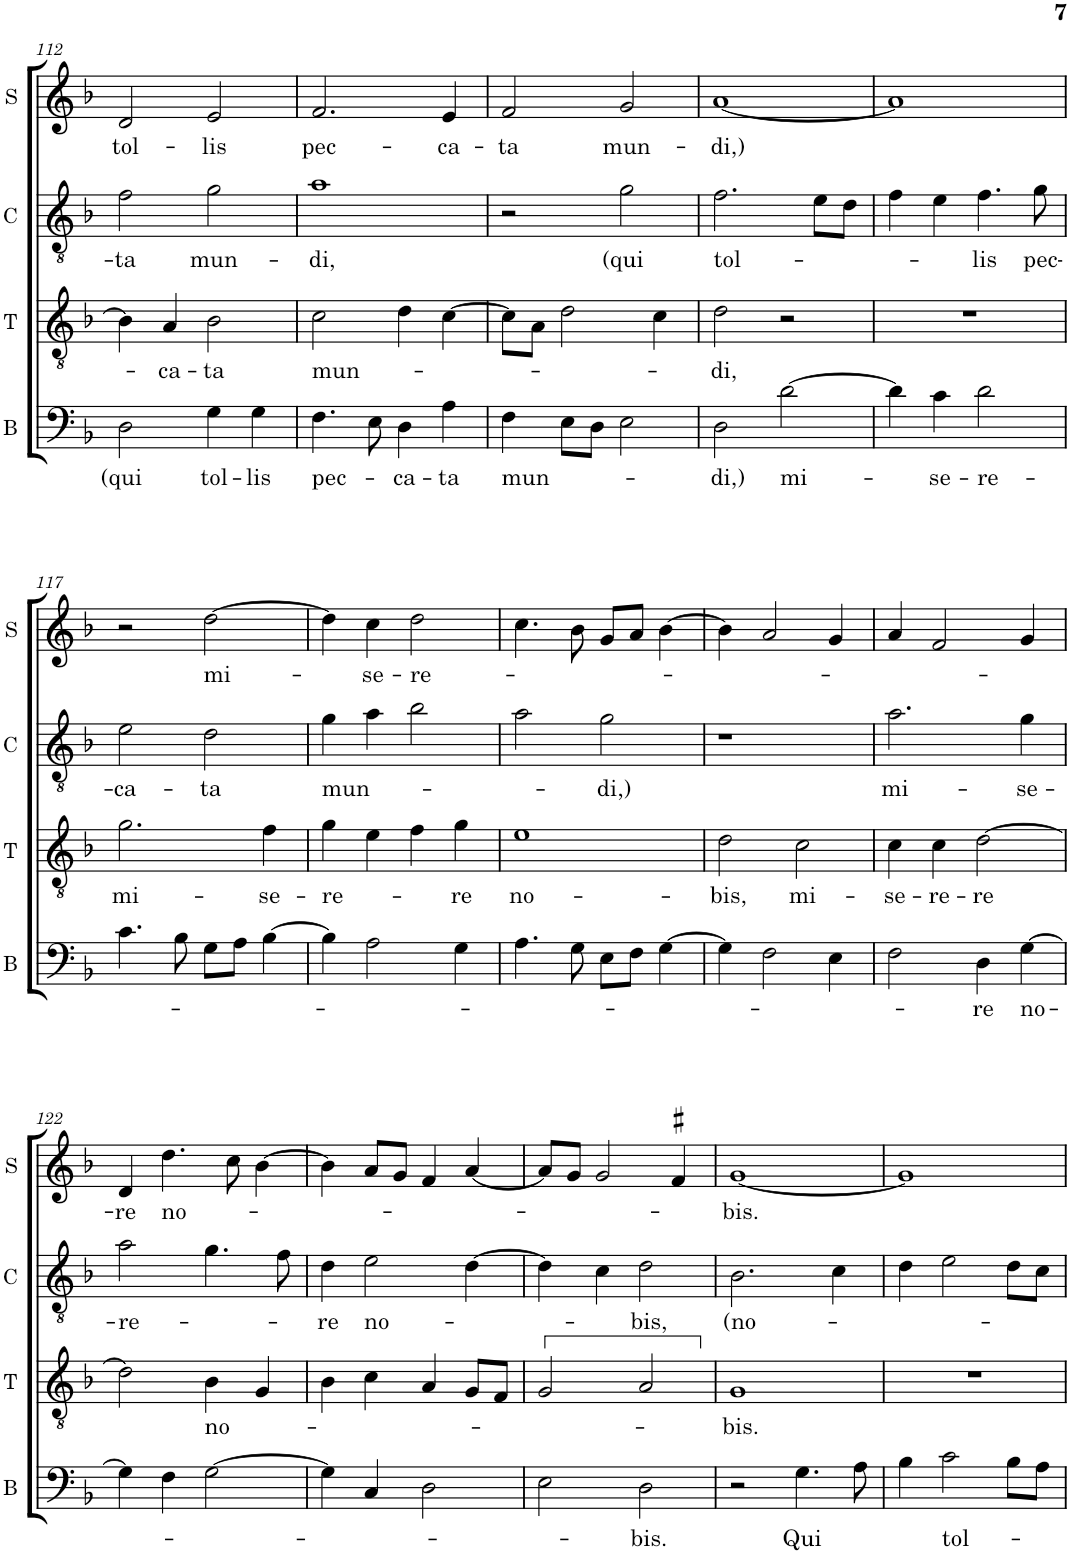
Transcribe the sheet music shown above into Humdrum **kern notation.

**kern	**text	**kern	**text	**kern	**text	**kern	**text
*part4	*part4	*part3	*part3	*part2	*part2	*part1	*part1
*staff4	*staff4	*staff3	*staff3	*staff2	*staff2	*staff1	*staff1
*I"B	*	*I"T	*	*I"C	*	*I"S	*
*I'B	*	*I'T	*	*I'C	*	*I'S	*
!!LO:PB:g=z
*clefF4	*	*clefGv2	*	*clefGv2	*	*clefG2	*
*	*	*	*	*Trd4c7	*	*	*
*k[b-]	*	*k[b-]	*	*k[b-]	*	*k[b-]	*
*M2/2	*	*M2/2	*	*M2/2	*	*M2/2	*
*met(c|)	*	*met(c|)	*	*met(c|)	*	*met(c|)	*
=112	=112	=112	=112	=112	=112	=112	=112
!	!LO:LY:b	!	!	!	!LO:LY:b	!	!LO:LY:b
2D\	(qui	4B-\]	.	2f\	-ta	2d/	tol-
!	!	!	!LO:LY:b	!	!	!	!
.	.	4A/	-ca-	.	.	.	.
!	!LO:LY:b	!	!LO:LY:b	!	!LO:LY:b	!	!LO:LY:b
4G\	tol-	2B-\	-ta	2g\	mun-	2e/	-lis
!	!LO:LY:b	!	!	!	!	!	!
4G\	-lis	.	.	.	.	.	.
=113	=113	=113	=113	=113	=113	=113	=113
!	!LO:LY:b	!	!LO:LY:b	!	!LO:LY:b	!	!LO:LY:b
4.F\	pec-	2c\	mun-	1a	-di,	2.f/	pec-
8E\	.	.	.	.	.	.	.
!	!LO:LY:b	!	!	!	!	!	!
4D\	-ca-	4d\	.	.	.	.	.
!	!LO:LY:b	!	!	!	!	!	!LO:LY:b
4A\	-ta	[4c\	.	.	.	4e/	-ca-
=114	=114	=114	=114	=114	=114	=114	=114
!	!LO:LY:b	!	!	!	!	!	!LO:LY:b
4F\	mun-	8c\L]	.	2r	.	2f/	-ta
.	.	8A\J	.	.	.	.	.
8E\L	.	2d\	.	.	.	.	.
8D\J	.	.	.	.	.	.	.
!	!	!	!	!	!LO:LY:b	!	!LO:LY:b
2E\	.	.	.	2g\	(qui	2g/	mun-
.	.	4c\	.	.	.	.	.
=115	=115	=115	=115	=115	=115	=115	=115
!	!LO:LY:b	!	!LO:LY:b	!	!LO:LY:b	!	!LO:LY:b
2D\	-di,)	2d\	-di,	2.f\	tol-	[1a	-di,)
!	!LO:LY:b	!	!	!	!	!	!
[2d\	mi-	2r	.	.	.	.	.
.	.	.	.	8e\L	.	.	.
.	.	.	.	8d\J	.	.	.
=116	=116	=116	=116	=116	=116	=116	=116
4d\]	.	1r	.	4f\	.	1a]	.
!	!LO:LY:b	!	!	!	!	!	!
4c\	-se-	.	.	4e\	.	.	.
!	!LO:LY:b	!	!	!	!LO:LY:b	!	!
2d\	-re-	.	.	4.f\	-lis	.	.
!	!	!	!	!	!LO:LY:b	!	!
.	.	.	.	8g\	pec-	.	.
!!LO:LB:g=z
=117	=117	=117	=117	=117	=117	=117	=117
!	!	!	!LO:LY:b	!	!LO:LY:b	!	!
4.c\	.	2.g\	mi-	2e\	-ca-	2r	.
8B-\	.	.	.	.	.	.	.
!	!	!	!	!	!LO:LY:b	!	!LO:LY:b
8G\L	.	.	.	2d\	-ta	[2dd\	mi-
8A\J	.	.	.	.	.	.	.
!	!	!	!LO:LY:b	!	!	!	!
[4B-\	.	4f\	-se-	.	.	.	.
=118	=118	=118	=118	=118	=118	=118	=118
!	!	!	!LO:LY:b	!	!LO:LY:b	!	!
4B-\]	.	4g\	-re-	4g\	mun-	4dd\]	.
!	!	!	!	!	!	!	!LO:LY:b
2A\	.	4e\	.	4a\	.	4cc\	-se-
!	!	!	!	!	!	!	!LO:LY:b
.	.	4f\	.	2b-\	.	2dd\	-re-
!	!	!	!LO:LY:b	!	!	!	!
4G\	.	4g\	-re	.	.	.	.
=119	=119	=119	=119	=119	=119	=119	=119
!	!	!	!LO:LY:b	!	!	!	!
4.A\	.	1e	no-	2a\	.	4.cc\	.
8G\	.	.	.	.	.	8b-\	.
!	!	!	!	!	!LO:LY:b	!	!
8E\L	.	.	.	2g\	-di,)	8g/L	.
8F\J	.	.	.	.	.	8a/J	.
[4G\	.	.	.	.	.	[4b-\	.
=120	=120	=120	=120	=120	=120	=120	=120
!	!	!	!LO:LY:b	!	!	!	!
4G\]	.	2d\	-bis,	1r	.	4b-\]	.
2F\	.	.	.	.	.	2a/	.
!	!	!	!LO:LY:b	!	!	!	!
.	.	2c\	mi-	.	.	.	.
4E\	.	.	.	.	.	4g/	.
=121	=121	=121	=121	=121	=121	=121	=121
!	!	!	!LO:LY:b	!	!LO:LY:b	!	!
2F\	.	4c\	-se-	2.a\	mi-	4a/	.
!	!	!	!LO:LY:b	!	!	!	!
.	.	4c\	-re-	.	.	2f/	.
!	!LO:LY:b	!	!LO:LY:b	!	!	!	!
4D\	-re	[2d\	-re	.	.	.	.
!	!LO:LY:b	!	!	!	!LO:LY:b	!	!
[4G\	no-	.	.	4g\	-se-	4g/	.
!!LO:LB:g=z
=122	=122	=122	=122	=122	=122	=122	=122
!	!	!	!	!	!LO:LY:b	!	!LO:LY:b
4G\]	.	2d\]	.	2a\	-re-	4d/	-re
!	!	!	!	!	!	!	!LO:LY:b
4F\	.	.	.	.	.	4.dd\	no-
!	!	!	!LO:LY:b	!	!	!	!
[2G\	.	4B-\	no-	4.g\	.	.	.
.	.	.	.	.	.	8cc\	.
.	.	4G/	.	.	.	[4b-\	.
.	.	.	.	8f\	.	.	.
=123	=123	=123	=123	=123	=123	=123	=123
!	!	!	!	!	!LO:LY:b	!	!
4G\]	.	4B-\	.	4d\	-re	4b-\]	.
!	!	!	!	!	!LO:LY:b	!	!
4C/	.	4c\	.	2e\	no-	8a/L	.
.	.	.	.	.	.	8g/J	.
2D\	.	4A/	.	.	.	4f/	.
.	.	8G/L	.	[4d\	.	[4a/	.
.	.	8F/J	.	.	.	.	.
=124	=124	=124	=124	=124	=124	=124	=124
2E\	.	2G/	.	4d\]	.	8a/L]	.
.	.	.	.	.	.	8g/J	.
.	.	.	.	4c\	.	2g/	.
!	!LO:LY:b	!	!	!	!LO:LY:b	!	!
2D\	-bis.	2A/	.	2d\	-bis,	.	.
.	.	.	.	.	.	4f#X/	.
=125	=125	=125	=125	=125	=125	=125	=125
!	!	!	!LO:LY:b	!	!LO:LY:b	!	!LO:LY:b
2r	.	1G	-bis.	2.B-\	(no-	[1g	-bis.
!	!LO:LY:b	!	!	!	!	!	!
4.G\	Qui	.	.	.	.	.	.
.	.	.	.	4c\	.	.	.
8A\	.	.	.	.	.	.	.
=126	=126	=126	=126	=126	=126	=126	=126
4B-\	.	1r	.	4d\	.	1g]	.
!	!LO:LY:b	!	!	!	!	!	!
2c\	tol-	.	.	2e\	.	.	.
8B-\L	.	.	.	8d\L	.	.	.
8A\J	.	.	.	8c\J	.	.	.
=	=	=	=	=	=	=	=
*-	*-	*-	*-	*-	*-	*-	*-
